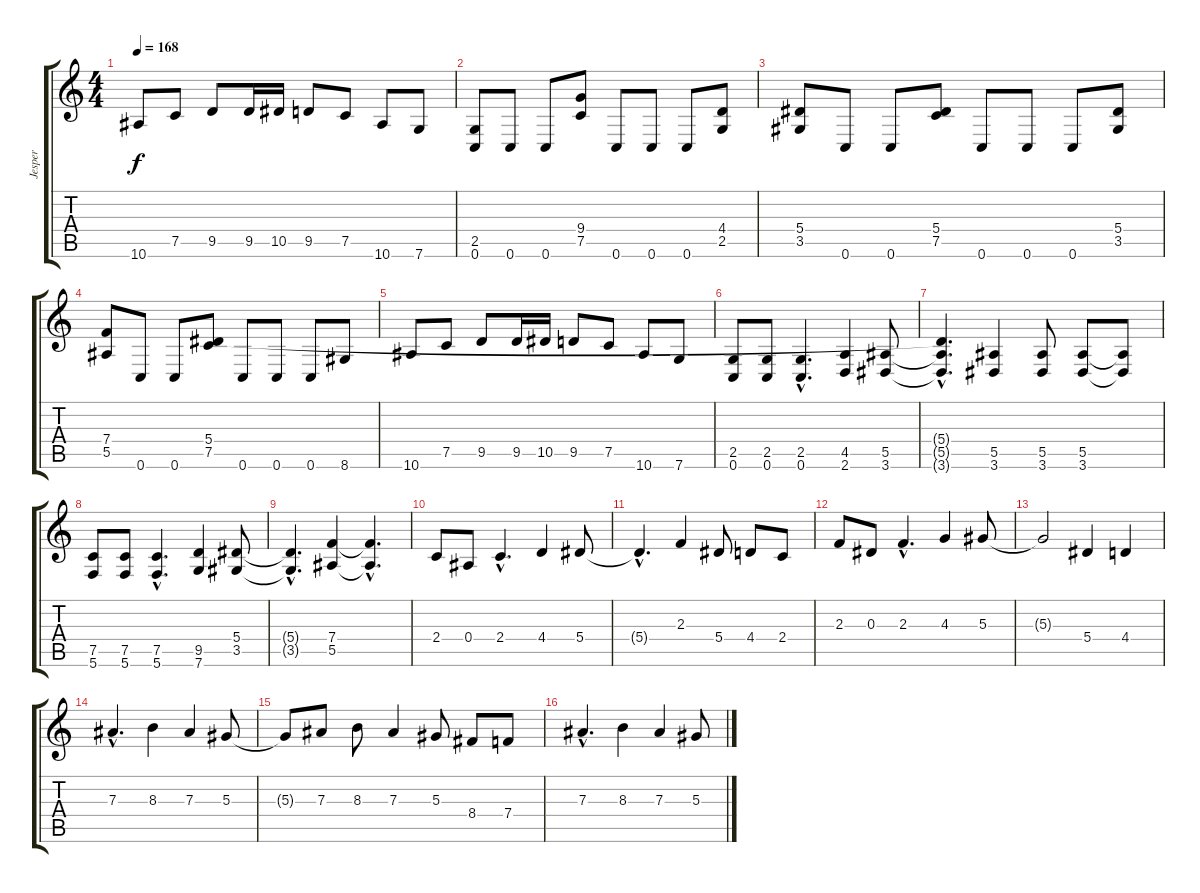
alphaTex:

\track ("Jesper" "Jesper") {instrument overdrivenguitar}
\staff {score tabs}
\tuning (C4 G3 Eb3 Bb2 F2 C2) {hide}
\ts (4 4)
\tempo 168
\clef g2
\ks c
10.6.8{dy f} 7.5.8 9.5.8 9.5.16 10.5.16 9.5.8 7.5.8 10.6.8 7.6.8 |
(2.5 0.6).8 0.6.8 0.6.8 (9.4 7.5).8 0.6.8 0.6.8 0.6.8 (4.4 2.5).8 |
(5.4 3.5).8 0.6.8 0.6.8 (5.4 7.5).8 0.6.8 0.6.8 0.6.8 (5.4 3.5).8 |
(7.4 5.5).8 0.6.8 0.6.8 (5.4 7.5).8 0.6.8 0.6.8 0.6.8 8.6.8 |
10.6.8 7.5.8 9.5.8 9.5.16 10.5.16 9.5.8 7.5.8 10.6.8 7.6.8 |
(2.5 0.6).8{volume 12} (2.5 0.6).8 (2.5{hac} 0.6{hac}).4{d} (4.5 2.6).4 (5.5 3.6).8 |
(5.4{hac t} 5.5{hac t} 3.6{hac t}).4{d} (5.5 3.6).4 (5.5 3.6).8 (5.5 3.6).8 (5.5{t} 3.6{t}).8 |
(7.5 5.6).8 (7.5 5.6).8 (7.5{hac} 5.6{hac}).4{d} (9.5 7.6).4 (5.4 3.5).8 |
(5.4{hac t} 3.5{hac t}).4{d} (7.4 5.5).4 (7.4{hac t} 5.5{hac t}).4{d} |
2.4.8{volume 15} 0.4.8 2.4{hac}.4{d} 4.4.4 5.4.8 |
5.4{hac t}.4{d} 2.3.4 5.4.8 4.4.8 2.4.8 |
2.3.8 0.3.8 2.3{hac}.4{d} 4.3.4 5.3.8 |
5.3{t}.2 5.4.4 4.4.4 |
7.3{hac}.4{d} 8.3.4 7.3.4 5.3.8 |
5.3{t}.8 7.3.8 8.3.8 7.3.4 5.3.8 8.4.8 7.4.8 |
7.3{hac}.4{d} 8.3.4 7.3.4 5.3.8
